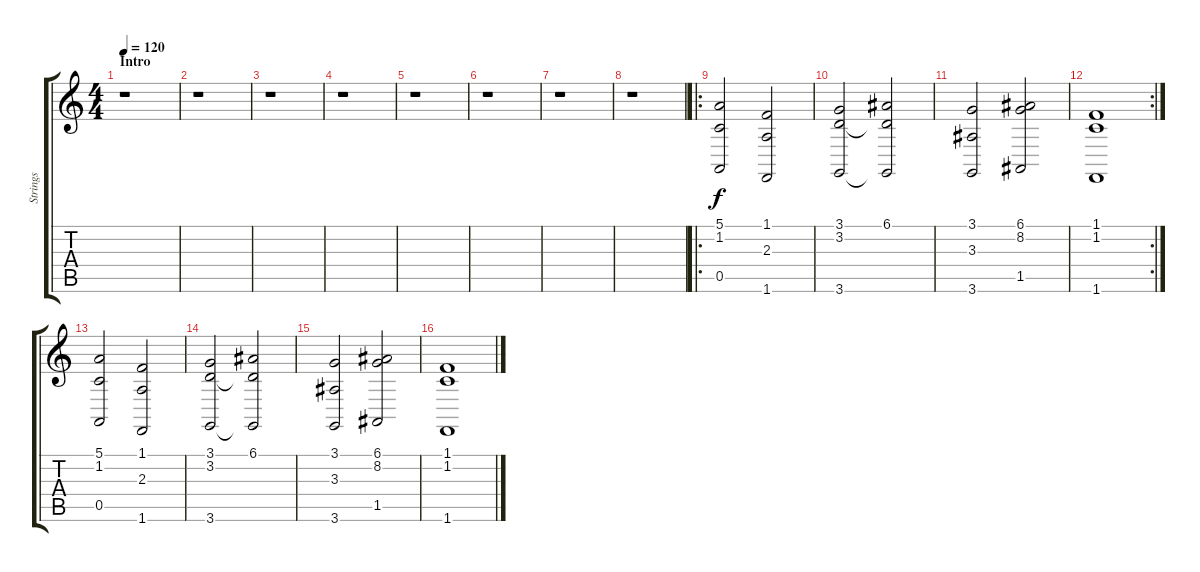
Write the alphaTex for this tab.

\track ("Strings" "Strings") {instrument stringensemble1}
\staff {score tabs}
\tuning (E4 B3 G3 D3 A2 E2) {hide}
\ts (4 4)
\section ("" "Intro")
\tempo 120
\clef g2
\ks c
r.1{dy f instrument stringensemble1} |
r.1 |
r.1 |
r.1 |
r.1 |
r.1 |
r.1 |
r.1 |
\ro
(5.1 1.2 0.5).2 (1.1 2.3 1.6).2 |
(3.1 3.2 3.6).2 (6.1 3.2{t} 3.6{t}).2 |
(3.1 3.3 3.6).2 (6.1 8.2 1.5).2 |
\rc 2
(1.1 1.2 1.6).1 |
(5.1 1.2 0.5).2 (1.1 2.3 1.6).2 |
(3.1 3.2 3.6).2 (6.1 3.2{t} 3.6{t}).2 |
(3.1 3.3 3.6).2 (6.1 8.2 1.5).2 |
(1.1 1.2 1.6).1
